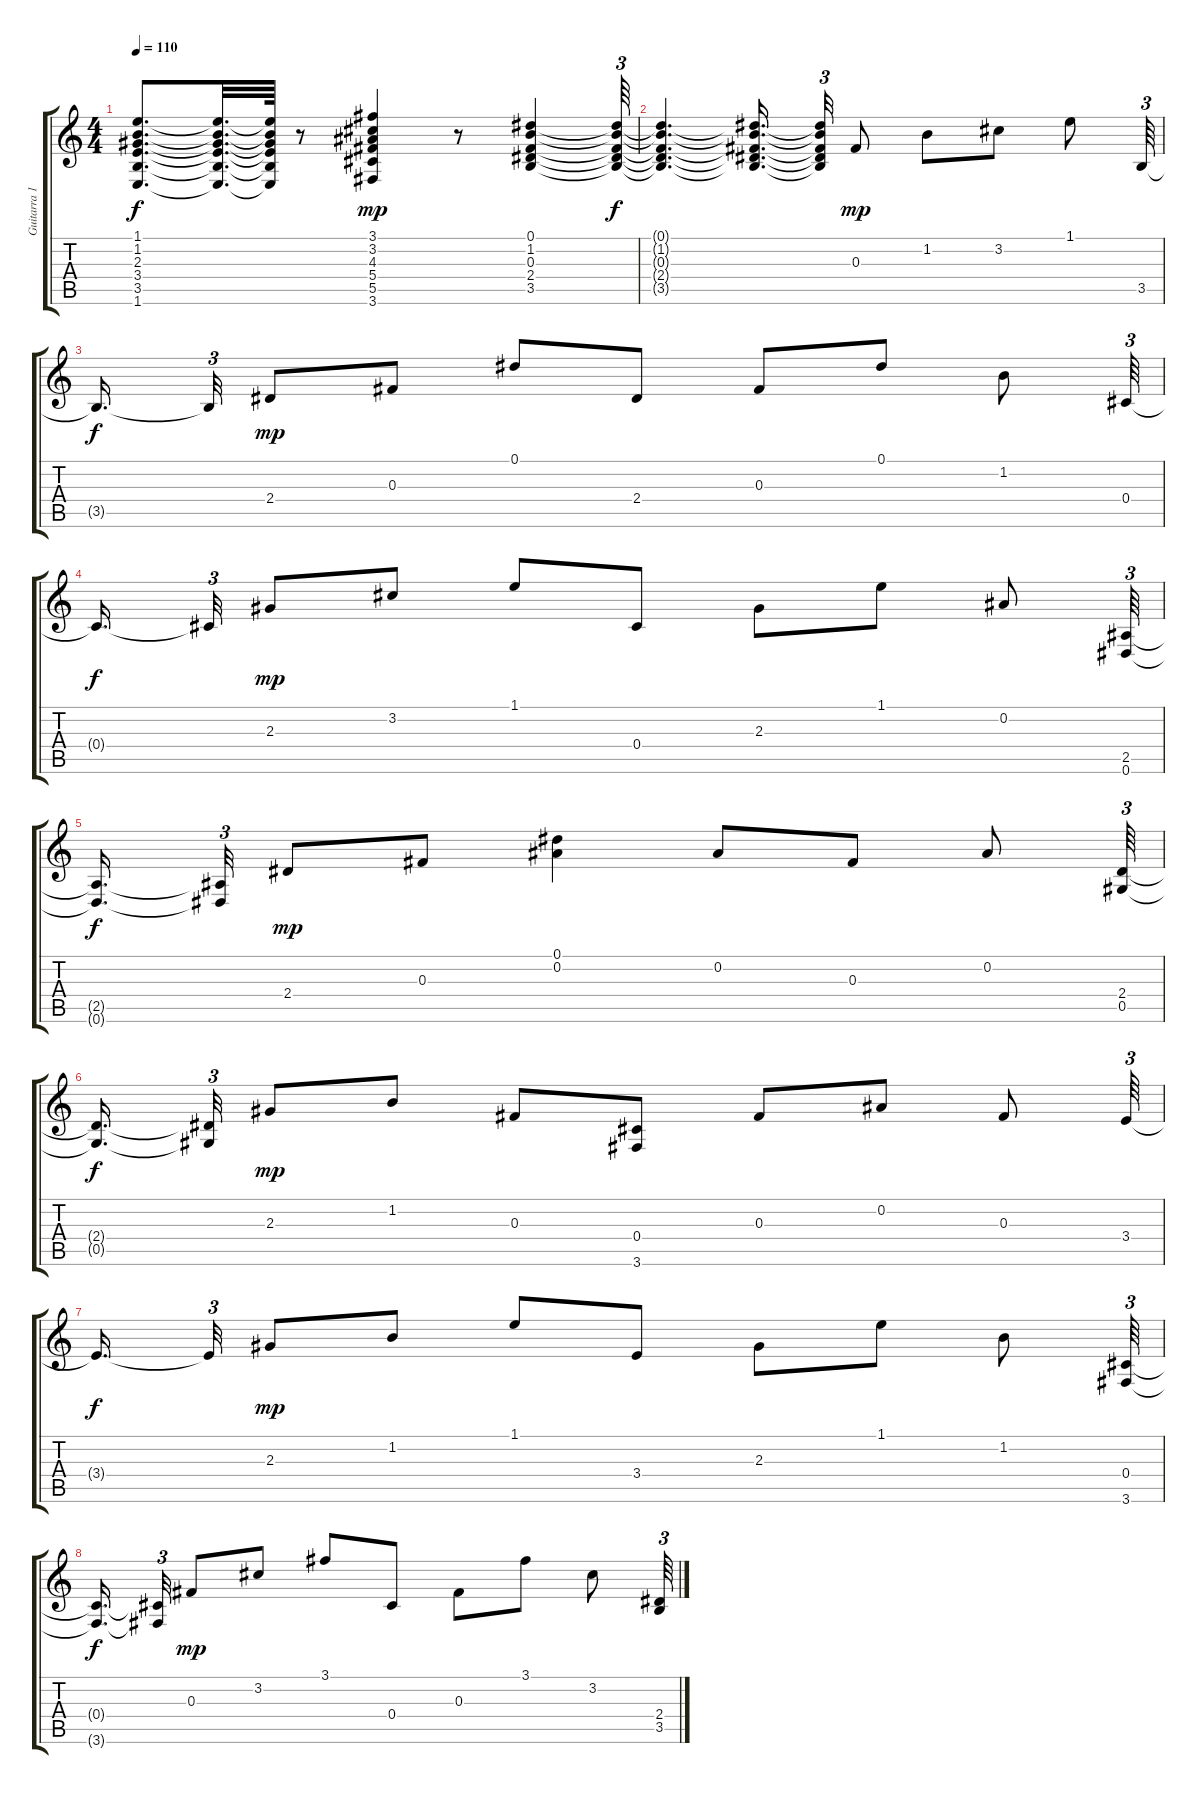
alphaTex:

\track ("Guitarra 1" "Guitarra 1") {instrument acousticguitarsteel}
\staff {score tabs}
\tuning (Eb4 Bb3 Gb3 Db3 Ab2 Eb2) {hide}
\ts (4 4)
\tempo 110
\clef g2
\ks c
(1.1{t} 1.2{t} 2.3{t} 3.4{t} 3.5{t} 1.6{t}).8{d dy f} (1.1{t} 1.2{t} 2.3{t} 3.4{t} 3.5{t} 1.6{t}).32{d} (1.1{t} 1.2{t} 2.3{t} 3.4{t} 3.5{t} 1.6{t}).64 r.8 (3.1 3.2 4.3 5.4 5.5 3.6).4{dy mp} r.8 (0.1 1.2 0.3 2.4 3.5).4 (0.1{t} 1.2{t} 0.3{t} 2.4{t} 3.5{t}).64{tu (3 2) dy f} |
(0.1{t} 1.2{t} 0.3{t} 2.4{t} 3.5{t}).4{d} (0.1{t} 1.2{t} 0.3{t} 2.4{t} 3.5{t}).16{d beam splitsecondary} (0.1{t} 1.2{t} 0.3{t} 2.4{t} 3.5{t}).32{tu (3 2)} 0.3.8{dy mp} 1.2.8 3.2.8 1.1.8 3.5.64{tu (3 2)} |
3.5{t}.16{d dy f beam splitsecondary} 3.5{t}.32{tu (3 2)} 2.4.8{dy mp} 0.3.8 0.1.8 2.4.8 0.3.8 0.1.8 1.2.8 0.4.64{tu (3 2)} |
0.4{t}.16{d dy f beam splitsecondary} 0.4{t}.32{tu (3 2)} 2.3.8{dy mp} 3.2.8 1.1.8 0.4.8 2.3.8 1.1.8 0.2.8 (2.5 0.6).64{tu (3 2)} |
(2.5{t} 0.6{t}).16{d dy f beam splitsecondary} (2.5{t} 0.6{t}).32{tu (3 2)} 2.4.8{dy mp} 0.3.8 (0.1 0.2).4 0.2.8 0.3.8 0.2.8 (2.4 0.5).64{tu (3 2)} |
(2.4{t} 0.5{t}).16{d dy f beam splitsecondary} (2.4{t} 0.5{t}).32{tu (3 2)} 2.3.8{dy mp} 1.2.8 0.3.8 (0.4 3.6).8 0.3.8 0.2.8 0.3.8 3.4.64{tu (3 2)} |
3.4{t}.16{d dy f beam splitsecondary} 3.4{t}.32{tu (3 2)} 2.3.8{dy mp} 1.2.8 1.1.8 3.4.8 2.3.8 1.1.8 1.2.8 (0.4 3.6).64{tu (3 2)} |
(0.4{t} 3.6{t}).16{d dy f beam splitsecondary} (0.4{t} 3.6{t}).32{tu (3 2)} 0.3.8{dy mp} 3.2.8 3.1.8 0.4.8 0.3.8 3.1.8 3.2.8 (2.4 3.5).64{tu (3 2)}
